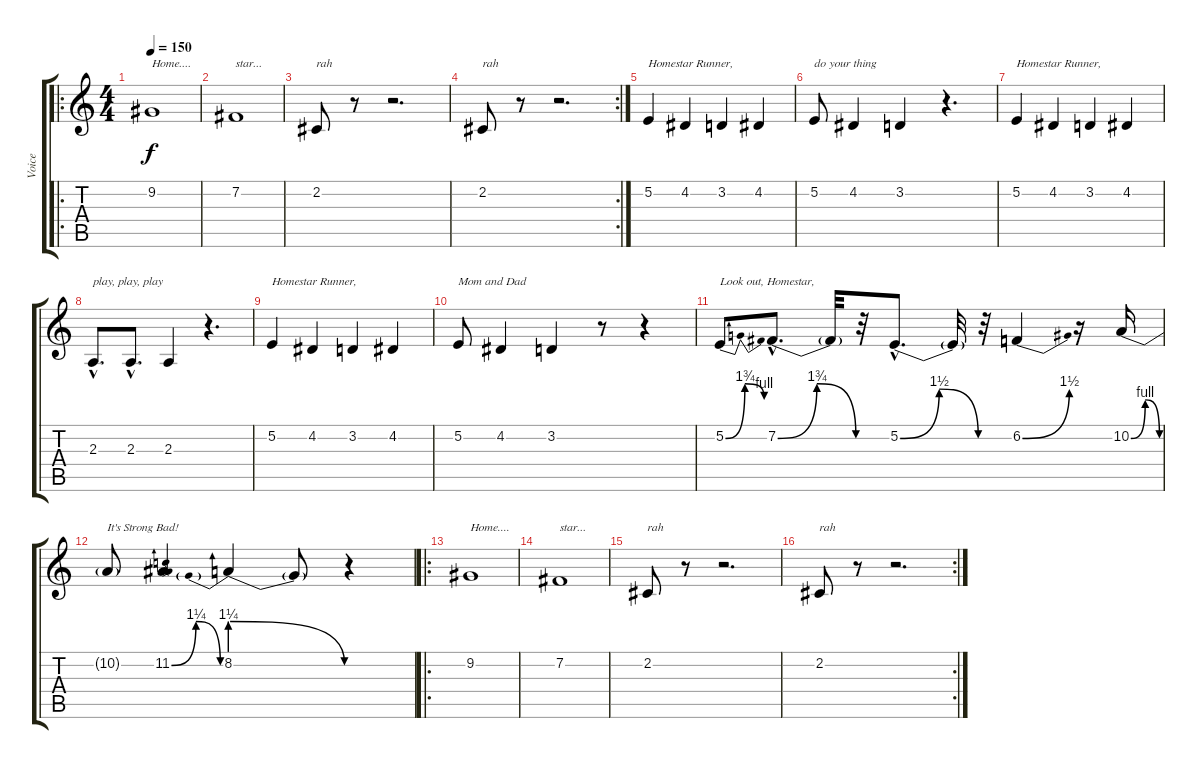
\track ("Voice" "Voice") {instrument clarinet}
\staff {score tabs}
\tuning (E4 B3 G3 D3 A2 E2) {hide}
\ro
\ts (4 4)
\section ("" "")
\tempo 150
\clef g2
\ks c
9.2.1{txt "Home...." dy f} |
7.2.1{txt "star..."} |
2.2.8{txt "rah"} r.8 r.2{d} |
\rc 2
2.2.8{txt "rah"} r.8 r.2{d} |
\section ("" " ")
5.2.4{txt "Homestar Runner,"} 4.2.4 3.2.4 4.2.4 |
5.2.8{txt "do your thing"} 4.2.4 3.2.4 r.4{d} |
5.2.4{txt "Homestar Runner,"} 4.2.4 3.2.4 4.2.4 |
2.3{hac}.8{d txt "play, play, play"} 2.3{hac}.8{d} 2.3.4 r.4{d} |
5.2.4{txt "Homestar Runner,"} 4.2.4 3.2.4 4.2.4 |
5.2.8{txt "Mom and Dad"} 4.2.4 3.2.4 r.8 r.4 |
5.2{be (bendrelease 0 0 15 7 30 7 60 4)}.8{txt "Look out, Homestar,"} 7.2{be (bendrelease 0 0 15 7 30 7 60 0) hac}.8{d} 7.2{t}.32 r.32 5.2{be (bendrelease 0 0 15 6 30 6 60 0) hac}.8{d} 5.2{t}.32 r.32 6.2{be (bend 0 0 60 6)}.4 r.16 10.2{be (bendrelease 0 0 15 4 30 4 60 0)}.16 |
10.2{t}.8{txt "It's Strong Bad!"} 11.2{be (bendrelease 0 0 15 5 30 5 60 0)}.4 8.2{be (prebendrelease 0 5 60 0)}.4 8.2{t}.8 r.4 |
\ro
\section ("" "")
9.2.1{txt "Home...."} |
7.2.1{txt "star..."} |
2.2.8{txt "rah"} r.8 r.2{d} |
\rc 2
2.2.8{txt "rah"} r.8 r.2{d}
